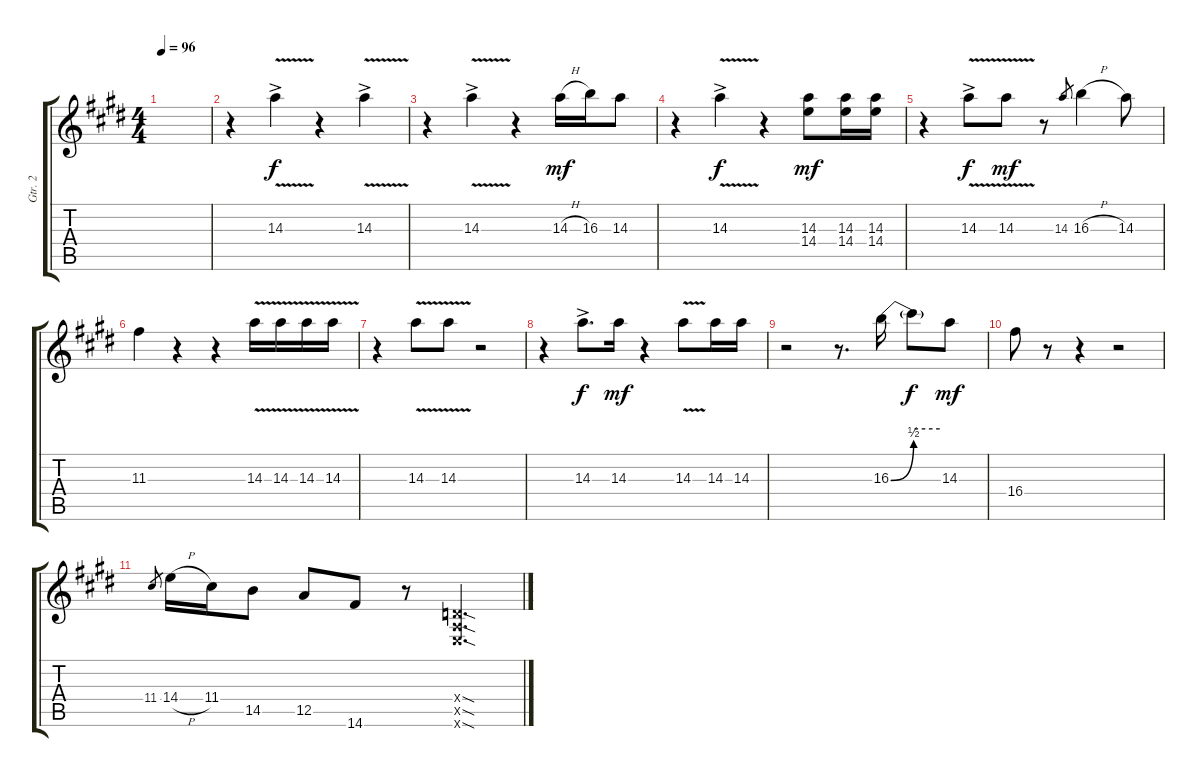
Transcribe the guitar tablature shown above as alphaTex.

\track ("Gtr. 2" "Gtr. 2") {instrument overdrivenguitar}
\staff {score tabs}
\tuning (E4 B3 G3 D3 A2 E2) {hide}
\ts (4 4)
\tempo 96
\clef g2
\ks e
|
r.4 14.3{v ac}.4{dy f} r.4 14.3{v ac}.4 |
r.4 14.3{v ac}.4 r.4 14.3{h}.16{dy mf} 16.3.16 14.3.8 |
r.4 14.3{v ac}.4{dy f} r.4 (14.3 14.4).8{dy mf} (14.3 14.4).16 (14.3 14.4).16 |
r.4 14.3{v ac}.8{dy f} 14.3{v}.8{dy mf} r.8 14.3.8{gr} 16.3{h}.4 14.3.8 |
11.3.4 r.4 r.4 14.3{v}.16 14.3{v}.16 14.3{v}.16 14.3{v}.16 |
r.4 14.3{v}.8 14.3{v}.8 r.2 |
r.4 14.3{ac}.8{d dy f} 14.3.16{dy mf} r.4 14.3{v}.8 14.3.16 14.3.16 |
r.2 r.8{d} 16.3{be (bend 0 0 60 2)}.16 16.3{be (hold 0 4 60 4) t}.8{dy f} 14.3.8{dy mf} |
16.4.8 r.8 r.4 r.2 |
11.4.8{gr} 14.4{h}.16 11.4.16 14.5.8 12.5.8 14.6.8 r.8 (0.4{sod x} 0.5{sod x} 0.6{sod x}).4{d}
